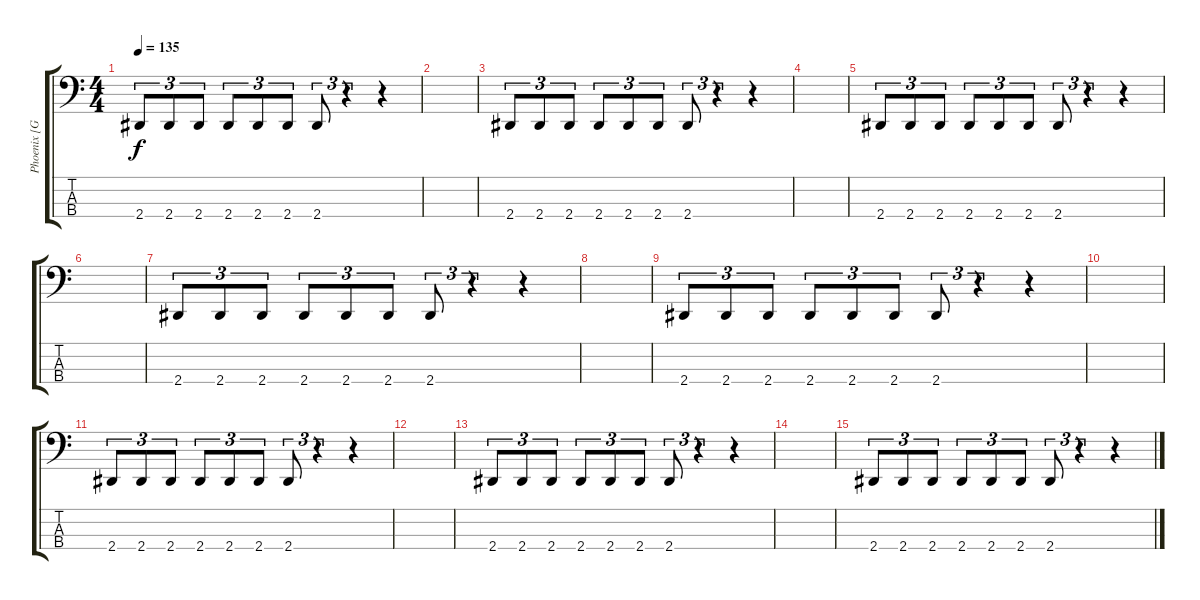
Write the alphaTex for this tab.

\track ("Phoenix [Guitar]" "Phoenix [G") {instrument electricbassfinger}
\staff {score tabs}
\tuning (Gb2 Db2 Ab1 Db1) {hide}
\ts (4 4)
\tempo 135
\clef f4
\ks c
2.4.8{tu (3 2) dy f} 2.4.8{tu (3 2)} 2.4.8{tu (3 2)} 2.4.8{tu (3 2)} 2.4.8{tu (3 2)} 2.4.8{tu (3 2)} 2.4.8{tu (3 2)} r.4{tu (3 2)} r.4 |
|
2.4.8{tu (3 2)} 2.4.8{tu (3 2)} 2.4.8{tu (3 2)} 2.4.8{tu (3 2)} 2.4.8{tu (3 2)} 2.4.8{tu (3 2)} 2.4.8{tu (3 2)} r.4{tu (3 2)} r.4 |
|
2.4.8{tu (3 2)} 2.4.8{tu (3 2)} 2.4.8{tu (3 2)} 2.4.8{tu (3 2)} 2.4.8{tu (3 2)} 2.4.8{tu (3 2)} 2.4.8{tu (3 2)} r.4{tu (3 2)} r.4 |
|
2.4.8{tu (3 2)} 2.4.8{tu (3 2)} 2.4.8{tu (3 2)} 2.4.8{tu (3 2)} 2.4.8{tu (3 2)} 2.4.8{tu (3 2)} 2.4.8{tu (3 2)} r.4{tu (3 2)} r.4 |
|
2.4.8{tu (3 2)} 2.4.8{tu (3 2)} 2.4.8{tu (3 2)} 2.4.8{tu (3 2)} 2.4.8{tu (3 2)} 2.4.8{tu (3 2)} 2.4.8{tu (3 2)} r.4{tu (3 2)} r.4 |
|
2.4.8{tu (3 2)} 2.4.8{tu (3 2)} 2.4.8{tu (3 2)} 2.4.8{tu (3 2)} 2.4.8{tu (3 2)} 2.4.8{tu (3 2)} 2.4.8{tu (3 2)} r.4{tu (3 2)} r.4 |
|
2.4.8{tu (3 2)} 2.4.8{tu (3 2)} 2.4.8{tu (3 2)} 2.4.8{tu (3 2)} 2.4.8{tu (3 2)} 2.4.8{tu (3 2)} 2.4.8{tu (3 2)} r.4{tu (3 2)} r.4 |
|
2.4.8{tu (3 2)} 2.4.8{tu (3 2)} 2.4.8{tu (3 2)} 2.4.8{tu (3 2)} 2.4.8{tu (3 2)} 2.4.8{tu (3 2)} 2.4.8{tu (3 2)} r.4{tu (3 2)} r.4
